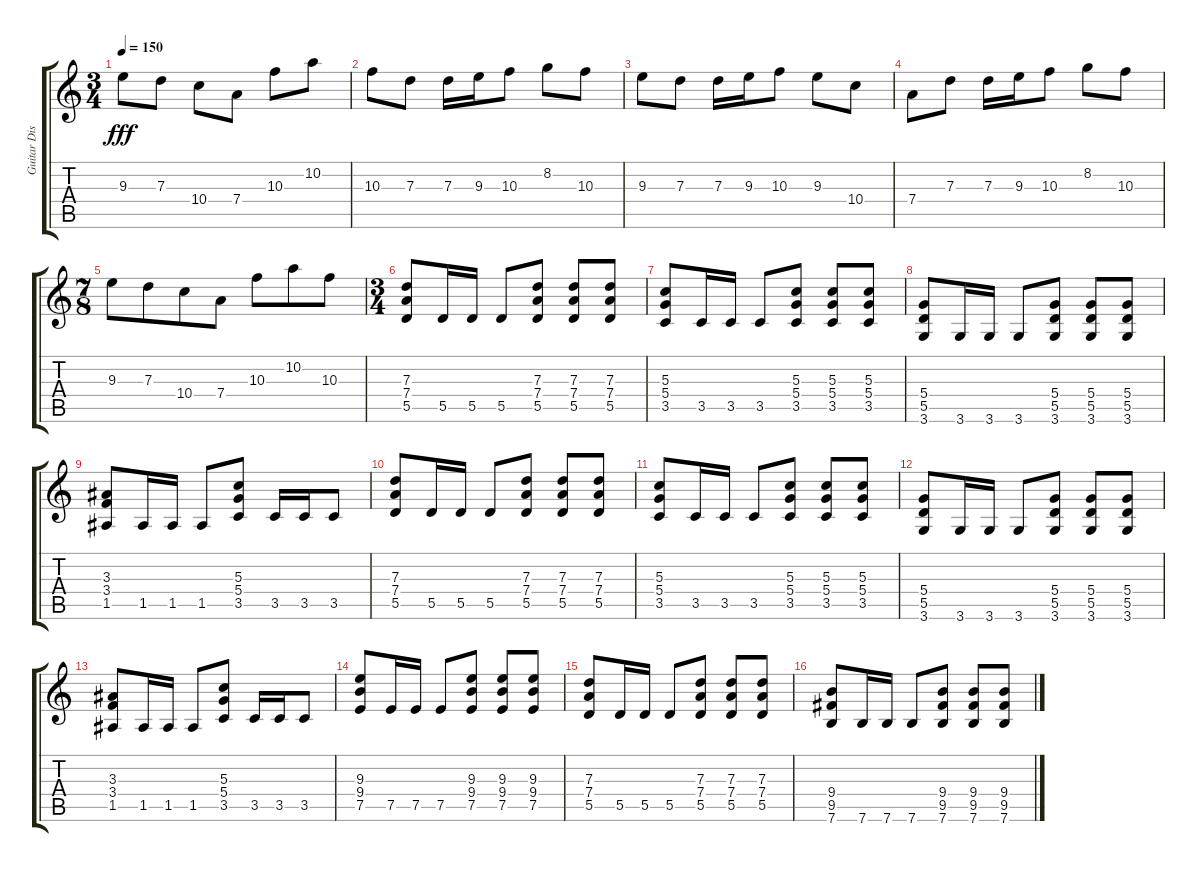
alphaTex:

\track ("Guitar Distortion 1" "Guitar Dis") {instrument distortionguitar}
\staff {score tabs}
\tuning (E4 B3 G3 D3 A2 E2) {hide}
\ts (3 4)
\tempo 150
\clef g2
\ks c
9.3.8{dy fff} 7.3.8 10.4.8 7.4.8 10.3.8 10.2.8 |
10.3.8 7.3.8 7.3.16 9.3.16 10.3.8 8.2.8 10.3.8 |
9.3.8 7.3.8 7.3.16 9.3.16 10.3.8 9.3.8 10.4.8 |
7.4.8 7.3.8 7.3.16 9.3.16 10.3.8 8.2.8 10.3.8 |
\ts (7 8)
9.3.8 7.3.8 10.4.8 7.4.8 10.3.8 10.2.8 10.3.8 |
\ts (3 4)
(7.3 7.4 5.5).8 5.5.16 5.5.16 5.5.8 (7.3 7.4 5.5).8 (7.3 7.4 5.5).8 (7.3 7.4 5.5).8 |
(5.3 5.4 3.5).8 3.5.16 3.5.16 3.5.8 (5.3 5.4 3.5).8 (5.3 5.4 3.5).8 (5.3 5.4 3.5).8 |
(5.4 5.5 3.6).8 3.6.16 3.6.16 3.6.8 (5.4 5.5 3.6).8 (5.4 5.5 3.6).8 (5.4 5.5 3.6).8 |
(3.3 3.4 1.5).8 1.5.16 1.5.16 1.5.8 (5.3 5.4 3.5).8 3.5.16 3.5.16 3.5.8 |
(7.3 7.4 5.5).8 5.5.16 5.5.16 5.5.8 (7.3 7.4 5.5).8 (7.3 7.4 5.5).8 (7.3 7.4 5.5).8 |
(5.3 5.4 3.5).8 3.5.16 3.5.16 3.5.8 (5.3 5.4 3.5).8 (5.3 5.4 3.5).8 (5.3 5.4 3.5).8 |
(5.4 5.5 3.6).8 3.6.16 3.6.16 3.6.8 (5.4 5.5 3.6).8 (5.4 5.5 3.6).8 (5.4 5.5 3.6).8 |
(3.3 3.4 1.5).8 1.5.16 1.5.16 1.5.8 (5.3 5.4 3.5).8 3.5.16 3.5.16 3.5.8 |
(9.3 9.4 7.5).8 7.5.16 7.5.16 7.5.8 (9.3 9.4 7.5).8 (9.3 9.4 7.5).8 (9.3 9.4 7.5).8 |
(7.3 7.4 5.5).8 5.5.16 5.5.16 5.5.8 (7.3 7.4 5.5).8 (7.3 7.4 5.5).8 (7.3 7.4 5.5).8 |
(9.4 9.5 7.6).8 7.6.16 7.6.16 7.6.8 (9.4 9.5 7.6).8 (9.4 9.5 7.6).8 (9.4 9.5 7.6).8
